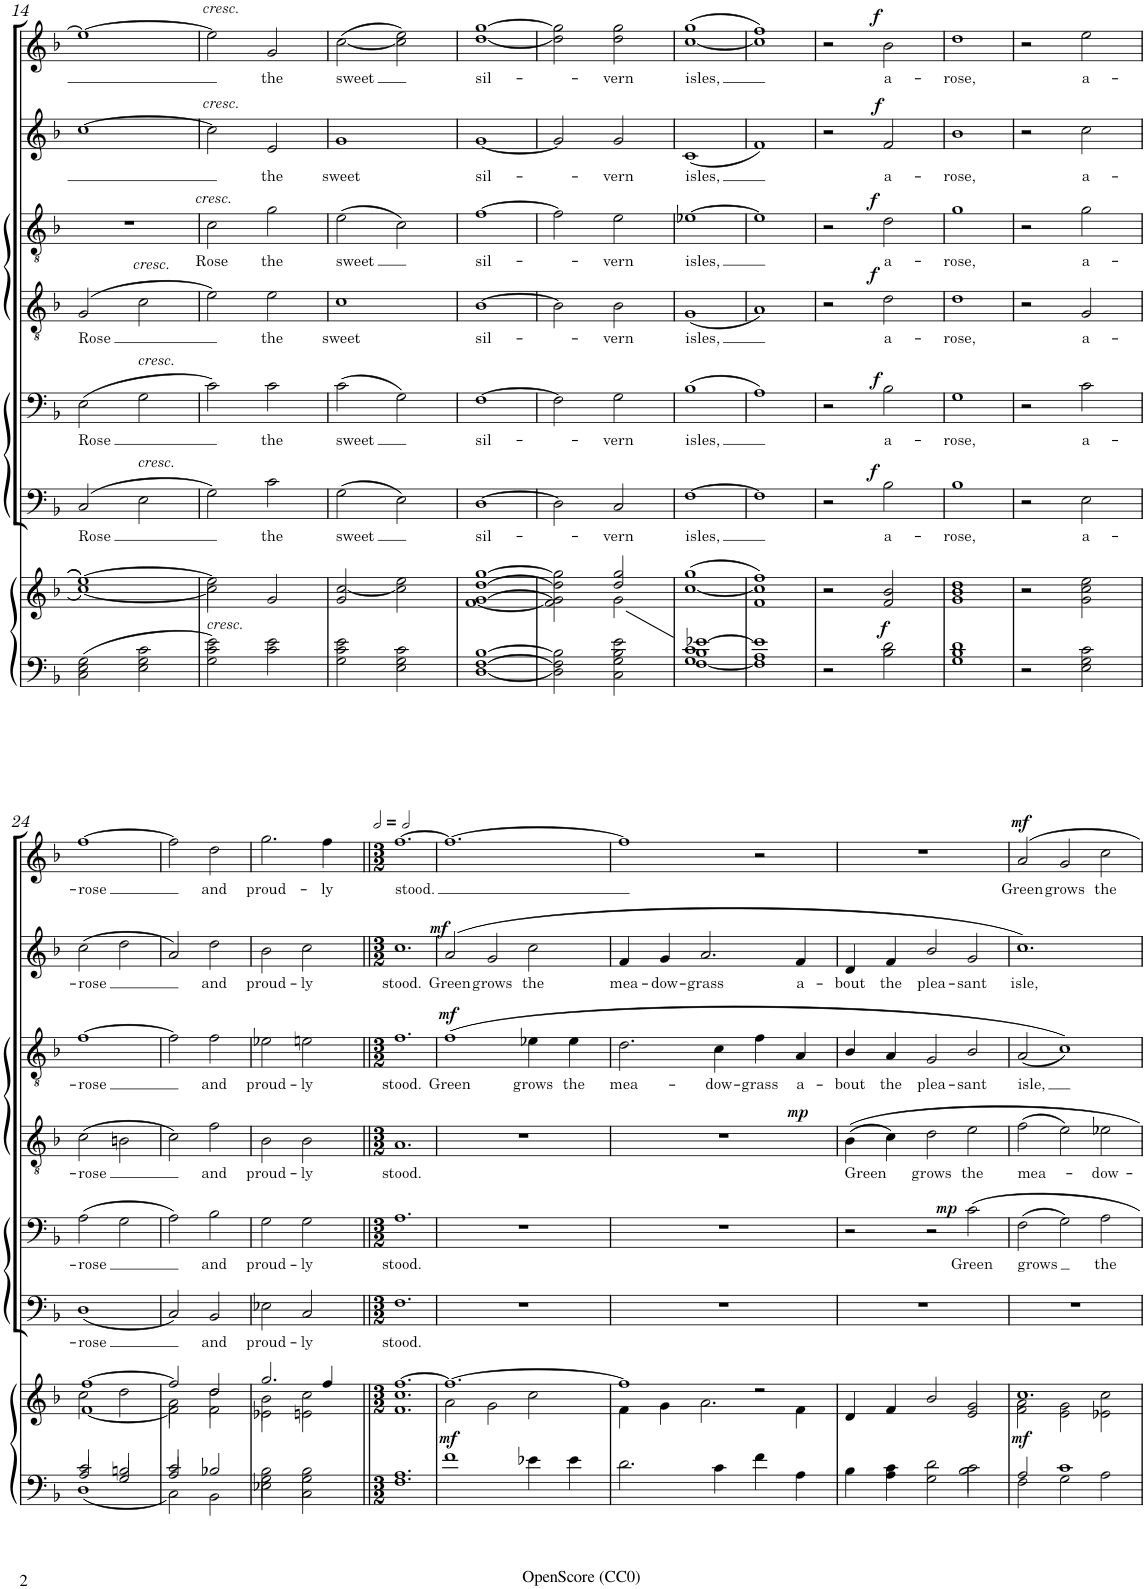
**kern	**kern	**dynam	**kern	**text	**dynam	**kern	**text	**dynam	**kern	**text	**dynam	**kern	**text	**dynam	**kern	**text	**dynam	**kern	**text	**dynam
*part7	*part7	*part7	*part6	*part6	*part6	*part5	*part5	*part5	*part4	*part4	*part4	*part3	*part3	*part3	*part2	*part2	*part2	*part1	*part1	*part1
*staff8	*staff7	*staff7/8	*staff6	*staff6	*staff6	*staff5	*staff5	*staff5	*staff4	*staff4	*staff4	*staff3	*staff3	*staff3	*staff2	*staff2	*staff2	*staff1	*staff1	*staff1
*I"Piano for practice only	*	*	*I"Bass II	*	*	*I"Bass I	*	*	*I"Tenor II	*	*	*I"Tenor I	*	*	*I"Alto	*	*	*I"Soprano	*	*
*I'Pno	*	*	*	*	*	*	*	*	*	*	*	*	*	*	*	*	*	*	*	*
!!LO:PB:g=z
*clefF4	*clefG2	*	*clefF4	*	*	*clefF4	*	*	*clefGv2	*	*	*clefGv2	*	*	*clefG2	*	*	*clefG2	*	*
*k[b-]	*k[b-]	*	*k[b-]	*	*	*k[b-]	*	*	*k[b-]	*	*	*k[b-]	*	*	*k[b-]	*	*	*k[b-]	*	*
*M2/2	*M2/2	*	*M2/2	*	*	*M2/2	*	*	*M2/2	*	*	*M2/2	*	*	*M2/2	*	*	*M2/2	*	*
*met(c|)	*met(c|)	*	*met(c|)	*	*	*met(c|)	*	*	*met(c|)	*	*	*met(c|)	*	*	*met(c|)	*	*	*met(c|)	*	*
=14	=14	=14	=14	=14	=14	=14	=14	=14	=14	=14	=14	=14	=14	=14	=14	=14	=14	=14	=14	=14
*	*^	*	*	*	*	*	*	*	*	*	*	*	*	*	*	*	*	*	*	*
!	!	!	!	!	!LO:LY:b	!	!	!LO:LY:b	!	!	!LO:LY:b	!	!	!	!	!	!	!	!	!	!
2C\ 2E\ 2G\	[1ee	[1cc	.	(2C/	Rose	.	(2E\	Rose	.	(2G/	Rose	.	1r	.	.	[1cc	.	.	1ee_	.	.
!	!	!	!	!	!	!	!	!	!	!LO:TX:a:i:t=cresc.	!	!	!	!	!	!	!	!	!	!	!
!	!	!	!	!	!	!	!LO:TX:a:i:t=cresc.	!	!	!	!	!	!	!	!	!	!	!	!	!	!
!	!	!	!	!LO:TX:a:i:t=cresc.	!	!	!	!	!	!	!	!	!	!	!	!	!	!	!	!	!
2E\ 2G\ 2c\	.	.	.	2E\	.	.	2G\	.	.	2c\	.	.	.	.	.	.	.	.	.	.	.
=15	=15	=15	=15	=15	=15	=15	=15	=15	=15	=15	=15	=15	=15	=15	=15	=15	=15	=15	=15	=15	=15
!	!	!	!	!	!	!	!	!	!	!	!	!	!	!	!	!	!	!	!LO:TX:a:i:t=cresc.	!	!
!	!	!	!	!	!	!	!	!	!	!	!	!	!	!	!	!LO:TX:a:i:t=cresc.	!	!	!	!	!
!	!	!	!	!	!	!	!	!	!	!	!	!	!LO:TX:a:i:t=cresc.	!	!	!	!	!	!	!	!
!	!LO:TX:b:i:t=cresc.	!	!	!	!	!	!	!	!	!	!	!	!	!	!	!	!	!	!	!	!
!	!	!	!	!	!	!	!	!	!	!	!	!	!	!LO:LY:b	!	!	!	!	!	!	!
2G\ 2c\ 2e\	2ee\]	2cc\]	.	2G\)	.	.	2c\)	.	.	2e\)	.	.	2c\	Rose	.	2cc\]	.	.	2ee\]	.	.
!	!	!	!	!	!LO:LY:b	!	!	!LO:LY:b	!	!	!LO:LY:b	!	!	!LO:LY:b	!	!	!LO:LY:b	!	!	!LO:LY:b	!
2c\ 2e\	2g/	2ryy	.	2c\	the	.	2c\	the	.	2e\	the	.	2g\	the	.	2e/	the	.	2g/	the	.
=16	=16	=16	=16	=16	=16	=16	=16	=16	=16	=16	=16	=16	=16	=16	=16	=16	=16	=16	=16	=16	=16
!	!	!	!	!	!LO:LY:b	!	!	!LO:LY:b	!	!	!LO:LY:b	!	!	!LO:LY:b	!	!	!LO:LY:b	!	!	!LO:LY:b	!
*	*v	*v	*	*	*	*	*	*	*	*	*	*	*	*	*	*	*	*	*	*	*
2G\ 2c\ 2e\	2g/ [<2cc/	.	(2G\	-sweet	.	(2c\	sweet	.	1c	sweet	.	(2e\	sweet	.	1g	sweet	.	(>[<2cc\	sweet	.
2E\ 2G\ 2c\	2cc\] 2ee\	.	2E\)	.	.	2G\)	.	.	.	.	.	2c\)	.	.	.	.	.	2cc\] 2ee\)	.	.
=17	=17	=17	=17	=17	=17	=17	=17	=17	=17	=17	=17	=17	=17	=17	=17	=17	=17	=17	=17	=17
!	!	!	!	!LO:LY:b	!	!	!LO:LY:b	!	!	!LO:LY:b	!	!	!LO:LY:b	!	!	!LO:LY:b	!	!	!LO:LY:b	!
[1D [1F [1B-	[1f [1g [1dd [1gg	.	[1D	sil-	.	[1F	sil-	.	[1B-	sil-	.	[1f	sil-	.	[1g	sil-	.	[1dd [1gg	sil-	.
=18	=18	=18	=18	=18	=18	=18	=18	=18	=18	=18	=18	=18	=18	=18	=18	=18	=18	=18	=18	=18
*	*^	*	*	*	*	*	*	*	*	*	*	*	*	*	*	*	*	*	*	*
2D\] 2F\] 2B-\]	2f\] 2g\] 2dd\] 2gg\]	2ryy	.	2D\]	.	.	2F\]	.	.	2B-\]	.	.	2f\]	.	.	2g/]	.	.	2dd\] 2gg\]	.	.
!	!	!	!	!	!LO:LY:b	!	!	!LO:LY:b	!	!	!LO:LY:b	!	!	!LO:LY:b	!	!	!LO:LY:b	!	!	!LO:LY:b	!
2C\ 2G\ 2B-\ 2e\	2dd/ 2gg/	2g\	.	2C/	-vern	.	2G\	-vern	.	2B-\	-vern	.	2e\	-vern	.	2g/	-vern	.	2dd\ 2gg\	-vern	.
=19	=19	=19	=19	=19	=19	=19	=19	=19	=19	=19	=19	=19	=19	=19	=19	=19	=19	=19	=19	=19	=19
*^	*	*	*	*	*	*	*	*	*	*	*	*	*	*	*	*	*	*	*	*	*
!	!	!	!	!	!	!LO:LY:b	!	!	!LO:LY:b	!	!	!LO:LY:b	!	!	!LO:LY:b	!	!	!LO:LY:b	!	!	!LO:LY:b	!
*	*	*v	*v	*	*	*	*	*	*	*	*	*	*	*	*	*	*	*	*	*	*	*
[<1F 1B- [1e-X	1G 1c	(>[1cc 1gg	.	[1F	isles,	.	(1B-	isles,	.	(1G	isles,	.	[1e-X	isles,	.	(1c	isles,	.	(>[1cc 1gg	isles,	.
*v	*v	*	*	*	*	*	*	*	*	*	*	*	*	*	*	*	*	*	*	*	*
=20	=20	=20	=20	=20	=20	=20	=20	=20	=20	=20	=20	=20	=20	=20	=20	=20	=20	=20	=20	=20
1F] 1A 1e-]	1f 1cc] 1ff)	.	1F]	.	.	1A)	.	.	1A)	.	.	1e-]	.	.	1f)	.	.	1cc] 1ff)	.	.
=21	=21	=21	=21	=21	=21	=21	=21	=21	=21	=21	=21	=21	=21	=21	=21	=21	=21	=21	=21	=21
2r	2r	.	2r	.	.	2r	.	.	2r	.	.	2r	.	.	2r	.	.	2r	.	.
!	!	!LO:DY:a=2	!	!LO:LY:b	!LO:DY:a	!	!LO:LY:b	!LO:DY:a	!	!LO:LY:b	!LO:DY:a	!	!LO:LY:b	!LO:DY:a	!	!LO:LY:b	!LO:DY:a	!	!LO:LY:b	!LO:DY:a
2B-\ 2d\	2f/ 2b-/	f	2B-\	a-	f	2B-\	a-	f	2d\	a-	f	2d\	a-	f	2f/	a-	f	2b-\	a-	f
=22	=22	=22	=22	=22	=22	=22	=22	=22	=22	=22	=22	=22	=22	=22	=22	=22	=22	=22	=22	=22
!	!	!	!	!LO:LY:b	!	!	!LO:LY:b	!	!	!LO:LY:b	!	!	!LO:LY:b	!	!	!LO:LY:b	!	!	!LO:LY:b	!
1G 1B- 1d	1g 1b- 1dd	.	1B-	-rose,	.	1G	-rose,	.	1d	-rose,	.	1g	rose,	.	1b-	-rose,	.	1dd	-rose,	.
=23	=23	=23	=23	=23	=23	=23	=23	=23	=23	=23	=23	=23	=23	=23	=23	=23	=23	=23	=23	=23
2r	2r	.	2r	.	.	2r	.	.	2r	.	.	2r	.	.	2r	.	.	2r	.	.
!	!	!	!	!LO:LY:b	!	!	!LO:LY:b	!	!	!LO:LY:b	!	!	!LO:LY:b	!	!	!LO:LY:b	!	!	!LO:LY:b	!
2E\ 2G\ 2c\	2g\ 2cc\ 2ee\	.	2E\	a-	.	2c\	a-	.	2G/	a-	.	2g\	a-	.	2cc\	a-	.	2ee\	a-	.
!!LO:LB:g=z
=24	=24	=24	=24	=24	=24	=24	=24	=24	=24	=24	=24	=24	=24	=24	=24	=24	=24	=24	=24	=24
*^	*^	*	*	*	*	*	*	*	*	*	*	*	*	*	*	*	*	*	*	*
*	*^	*	*^	*	*	*	*	*	*	*	*	*	*	*	*	*	*	*	*	*	*	*
!	!	!	!	!	!	!	!	!LO:LY:b	!	!	!LO:LY:b	!	!	!LO:LY:b	!	!	!LO:LY:b	!	!	!LO:LY:b	!	!	!LO:LY:b	!
2c/	2A/	1D	[1ff	2cc\	[<1f	.	(<1D	-rose	.	(2A\	-rose	.	(2c\	-rose	.	[1f	-rose	.	(2cc\	-rose	.	[1ff	-rose	.
2Bn/	2G/	.	.	2dd\	.	.	.	.	.	2G\	.	.	2Bn\	.	.	.	.	.	2dd\	.	.	.	.	.
=25	=25	=25	=25	=25	=25	=25	=25	=25	=25	=25	=25	=25	=25	=25	=25	=25	=25	=25	=25	=25	=25	=25	=25	=25
2c/	2A/	2C\	2ff/]	2a\	2f\]	.	2C/)	.	.	2A\)	.	.	2c\)	.	.	2f\]	.	.	2a/)	.	.	2ff\]	.	.
!	!	!	!	!	!	!	!	!LO:LY:b	!	!	!LO:LY:b	!	!	!LO:LY:b	!	!	!LO:LY:b	!	!	!LO:LY:b	!	!	!LO:LY:b	!
2B-X/	2ryy	2BB-\	2dd\	2dd/	2f\	.	2BB-/	and	.	2B-\	and	.	2f\	and	.	2f\	and	.	2dd\	and	.	2dd\	and	.
=26	=26	=26	=26	=26	=26	=26	=26	=26	=26	=26	=26	=26	=26	=26	=26	=26	=26	=26	=26	=26	=26	=26	=26	=26
!	!	!	!	!	!	!	!	!LO:LY:b	!	!	!LO:LY:b	!	!	!LO:LY:b	!	!	!LO:LY:b	!	!	!LO:LY:b	!	!	!LO:LY:b	!
2B-\	2G\	2E-X\	2.gg/	2b-\	2e-X\	.	2E-X\	proud-	.	2G\	proud-	.	2B-\	proud-	.	2e-X\	proud-	.	2b-\	proud-	.	2.gg\	proud-	.
!	!	!	!	!	!	!	!	!LO:LY:b	!	!	!LO:LY:b	!	!	!LO:LY:b	!	!	!LO:LY:b	!	!	!LO:LY:b	!	!	!	!
2B-\	2G\	2C\	.	2cc\	2en\	.	2C/	-ly	.	2G\	-ly	.	2B-\	-ly	.	2en\	-ly	.	2cc\	-ly	.	.	.	.
!	!	!	!	!	!	!	!	!	!	!	!	!	!	!	!	!	!	!	!	!	!	!	!LO:LY:b	!
.	.	.	4ff/	.	.	.	.	.	.	.	.	.	.	.	.	.	.	.	.	.	.	4ff\	-ly	.
*v	*v	*v	*	*	*	*	*	*	*	*	*	*	*	*	*	*	*	*	*	*	*	*	*	*
=27||	=27||	=27||	=27||	=27||	=27||	=27||	=27||	=27||	=27||	=27||	=27||	=27||	=27||	=27||	=27||	=27||	=27||	=27||	=27||	=27||	=27||	=27||
*M3/2	*M3/2	*	*	*	*M3/2	*	*	*M3/2	*	*	*M3/2	*	*	*M3/2	*	*	*M3/2	*	*	*M3/2	*	*
*^	*	*	*	*	*	*	*	*	*	*	*	*	*	*	*	*	*	*	*	*	*	*
!	!	!	!	!	!	!	!LO:LY:b	!	!	!LO:LY:b	!	!	!LO:LY:b	!	!	!LO:LY:b	!	!	!LO:LY:b	!	!	!LO:LY:b	!
1.A	1.F	[1.ff	1.cc	1.f	.	1.F	stood.	.	1.A	stood.	.	1.A	stood.	.	1.f	stood.	.	1.cc	stood.	.	[1.ff	stood.	.
=28	=28	=28	=28	=28	=28	=28	=28	=28	=28	=28	=28	=28	=28	=28	=28	=28	=28	=28	=28	=28	=28	=28	=28
!	!	!	!	!	!LO:DY:b	!	!	!	!	!	!	!	!	!	!	!LO:LY:b	!LO:DY:a	!	!LO:LY:b	!LO:DY:a	!	!	!
*v	*v	*	*	*	*	*	*	*	*	*	*	*	*	*	*	*	*	*	*	*	*	*	*
*	*	*v	*v	*	*	*	*	*	*	*	*	*	*	*	*	*	*	*	*	*	*	*
1f	1.ff_	2a\	mf	1.r	.	.	1.r	.	.	1.r	.	.	(1f	Green	mf	(2a/	Green	mf	1.ff_	.	.
!	!	!	!	!	!	!	!	!	!	!	!	!	!	!	!	!	!LO:LY:b	!	!	!	!
.	.	2g\	.	.	.	.	.	.	.	.	.	.	.	.	.	2g/	grows	.	.	.	.
!	!	!	!	!	!	!	!	!	!	!	!	!	!	!LO:LY:b	!	!	!LO:LY:b	!	!	!	!
4e-X\	.	2cc\	.	.	.	.	.	.	.	.	.	.	4e-X\	grows	.	2cc\	the	.	.	.	.
!	!	!	!	!	!	!	!	!	!	!	!	!	!	!LO:LY:b	!	!	!	!	!	!	!
4e-\	.	.	.	.	.	.	.	.	.	.	.	.	4e-\	the	.	.	.	.	.	.	.
=29	=29	=29	=29	=29	=29	=29	=29	=29	=29	=29	=29	=29	=29	=29	=29	=29	=29	=29	=29	=29	=29
!	!	!	!	!	!	!	!	!	!	!	!	!LO:DY:a	!	!LO:LY:b	!	!	!LO:LY:b	!	!	!	!
2.d\	1ff]	4f\	.	1.r	.	.	1.r	.	.	1.r	.	mp	2.d\	mea-	.	4f/	mea-	.	1ff]	.	.
!	!	!	!	!	!	!	!	!	!	!	!	!	!	!	!	!	!LO:LY:b	!	!	!	!
.	.	4g\	.	.	.	.	.	.	.	.	.	.	.	.	.	4g/	-dow-	.	.	.	.
!	!	!	!	!	!	!	!	!	!	!	!	!	!	!	!	!	!LO:LY:b	!	!	!	!
.	.	2.a\	.	.	.	.	.	.	.	.	.	.	.	.	.	2.a/	-grass	.	.	.	.
!	!	!	!	!	!	!	!	!	!	!	!	!	!	!LO:LY:b	!	!	!	!	!	!	!
4c\	.	.	.	.	.	.	.	.	.	.	.	.	4c\	-dow-	.	.	.	.	.	.	.
!	!	!	!	!	!	!	!	!	!	!	!	!	!	!LO:LY:b	!	!	!	!	!	!	!
4f\	2r	.	.	.	.	.	.	.	.	.	.	.	4f\	-grass	.	.	.	.	2r	.	.
!	!	!	!	!	!	!	!	!	!	!	!	!	!	!LO:LY:b	!	!	!LO:LY:b	!	!	!	!
4A\	.	4f\	.	.	.	.	.	.	.	.	.	.	4A/	a-	.	4f/	a-	.	.	.	.
=30	=30	=30	=30	=30	=30	=30	=30	=30	=30	=30	=30	=30	=30	=30	=30	=30	=30	=30	=30	=30	=30
*^	*	*	*	*	*	*	*	*	*	*	*	*	*	*	*	*	*	*	*	*	*
!	!	!	!	!	!	!	!	!	!	!	!	!LO:LY:b	!	!	!LO:LY:b	!	!	!LO:LY:b	!	!	!	!
*	*	*v	*v	*	*	*	*	*	*	*	*	*	*	*	*	*	*	*	*	*	*	*
4B-\	1ryy	4d/	.	1.r	.	.	2r	.	.	(4B-\	Green	.	4B-/	-bout	.	4d/	-bout	.	1.r	.	.
!	!	!	!	!	!	!	!	!	!	!	!	!	!	!LO:LY:b	!	!	!LO:LY:b	!	!	!	!
4A\ 4c\	.	4f/	.	.	.	.	.	.	.	4c\)	.	.	4A/	the	.	4f/	the	.	.	.	.
!	!	!	!	!	!	!	!	!	!	!	!LO:LY:b	!	!	!LO:LY:b	!	!	!LO:LY:b	!	!	!	!
2G\ 2d\	.	2b-/	.	.	.	.	2r	.	.	2d\	grows	.	2G/	plea-	.	2b-/	plea-	.	.	.	.
!	!	!	!	!	!	!	!	!LO:LY:b	!LO:DY:a	!	!LO:LY:b	!	!	!LO:LY:b	!	!	!LO:LY:b	!	!	!	!
2c\	2B-\	2e/ 2g/	.	.	.	.	2c\	Green	mp	2e\	the	.	2B-/	-sant	.	2g/	-sant	.	.	.	.
=31	=31	=31	=31	=31	=31	=31	=31	=31	=31	=31	=31	=31	=31	=31	=31	=31	=31	=31	=31	=31	=31
*	*	*^	*	*	*	*	*	*	*	*	*	*	*	*	*	*	*	*	*	*	*
!	!	!	!	!LO:DY:b	!	!	!	!	!LO:LY:b	!	!	!LO:LY:b	!	!	!LO:LY:b	!	!	!LO:LY:b	!	!	!LO:LY:b	!LO:DY:a
2A/	2F\	2f\ 2a\	1.cc	mf	1.r	.	.	(2F\	grows	.	(2f\	mea-	.	(<2A/	isle,	.	1.cc)	isle,	.	2a/	Green	mf
!	!	!	!	!	!	!	!	!	!	!	!	!	!	!	!	!	!	!	!	!	!LO:LY:b	!
1c	2G\	2e\ 2g\	.	.	.	.	.	2G\)	.	.	2e\)	.	.	1c))	.	.	.	.	.	2g/	grows	.
!	!	!	!	!	!	!	!	!	!LO:LY:b	!	!	!LO:LY:b	!	!	!	!	!	!	!	!	!LO:LY:b	!
.	2A\	2e-X\ 2cc\	.	.	.	.	.	2A\	the	.	2e-X\	-dow-	.	.	.	.	.	.	.	2cc\	the	.
*v	*v	*	*	*	*	*	*	*	*	*	*	*	*	*	*	*	*	*	*	*	*	*
*	*v	*v	*	*	*	*	*	*	*	*	*	*	*	*	*	*	*	*	*	*	*
=	=	=	=	=	=	=	=	=	=	=	=	=	=	=	=	=	=	=	=	=
*-	*-	*-	*-	*-	*-	*-	*-	*-	*-	*-	*-	*-	*-	*-	*-	*-	*-	*-	*-	*-
